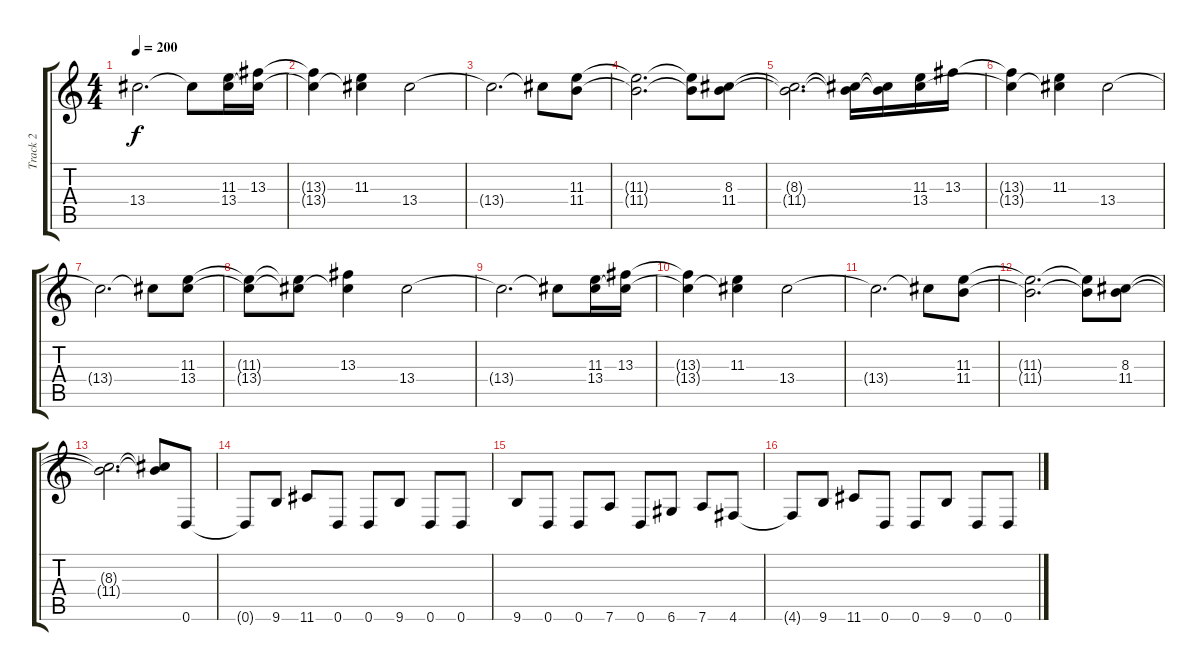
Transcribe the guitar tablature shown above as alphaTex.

\track ("Track 2" "Track 2") {instrument distortionguitar}
\staff {score tabs}
\tuning (D4 A3 F3 C3 G2 D2) {hide}
\ts (4 4)
\tempo 200
\clef g2
\ks c
13.4{t}.2{d dy f} 13.4{t}.8 (11.3 13.4).16 (13.3 13.4{t}).16 |
(13.3{t} 13.4{t}).4 (11.3 13.4{t}).4 13.4.2 |
13.4{t}.2{d} 13.4{t}.8 (11.3 11.4).8 |
(11.3{t} 11.4{t}).2{d} (11.3{t} 11.4{t}).8 (8.3 11.4).8 |
(8.3{t} 11.4{t}).2{d} (8.3{t} 11.4{t}).16 (8.3{t} 11.4{t}).16 (11.3 13.4).16 13.3.16 |
(13.3{t} 13.4{t}).4 (11.3 13.4{t}).4 13.4.2 |
13.4{t}.2{d} 13.4{t}.8 (11.3 13.4).8 |
(11.3{t} 13.4{t}).8 (11.3{t} 13.4{t}).8 (13.3 13.4{t}).4 13.4.2 |
13.4{t}.2{d} 13.4{t}.8 (11.3 13.4).16 (13.3 13.4{t}).16 |
(13.3{t} 13.4{t}).4 (11.3 13.4{t}).4 13.4.2 |
13.4{t}.2{d} 13.4{t}.8 (11.3 11.4).8 |
(11.3{t} 11.4{t}).2{d} (11.3{t} 11.4{t}).8 (8.3 11.4).8 |
(8.3{t} 11.4{t}).2{d} (8.3{t} 11.4{t}).8 0.6.8 |
0.6{t}.8 9.6.8 11.6.8 0.6.8 0.6.8 9.6.8 0.6.8 0.6.8 |
9.6.8 0.6.8 0.6.8 7.6.8 0.6.8 6.6.8 7.6.8 4.6.8 |
4.6{t}.8 9.6.8 11.6.8 0.6.8 0.6.8 9.6.8 0.6.8 0.6.8
